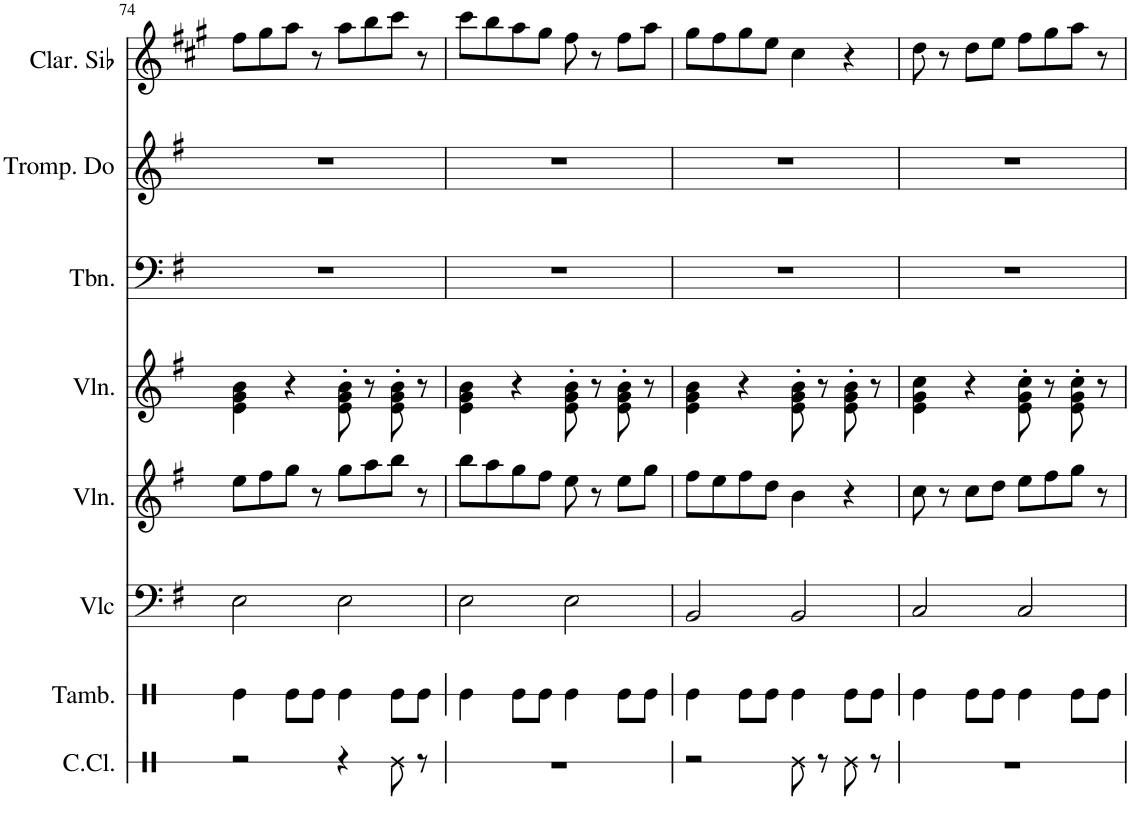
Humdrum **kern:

**kern	**kern	**kern	**kern	**kern	**kern	**kern	**kern
*part8	*part7	*part6	*part5	*part4	*part3	*part2	*part1
*staff8	*staff7	*staff6	*staff5	*staff4	*staff3	*staff2	*staff1
*I"Caisse claire	*I"Tambourin	*I"Violoncelle	*I"Violon	*I"Violon	*I"Trombone	*I"Trompette en Do	*I"Clarinette en Sib
*I'C.Cl.	*I'Tamb.	*I'Vlc	*I'Vln.	*I'Vln.	*I'Tbn.	*I'Tromp. Do	*I'Clar. Sib
!!LO:PB:g=z
*clefX	*clefX	*clefF4	*clefG2	*clefG2	*clefF4	*clefG2	*clefG2
*	*	*	*	*	*	*Trd1c2	*Trd1c2
*k[]	*k[]	*k[f#]	*k[f#]	*k[f#]	*k[f#]	*k[f#]	*k[f#c#g#]
*M4/4	*M4/4	*M4/4	*M4/4	*M4/4	*M4/4	*M4/4	*M4/4
=74	=74	=74	=74	=74	=74	=74	=74
2r	4Re\	2E\	8ee\L	4e\ 4g\ 4b\	1r	1r	8ff#\L
.	.	.	8ff#\	.	.	.	8gg#\
.	8Re\L	.	8gg\J	4r	.	.	8aa\J
.	8Re\J	.	8r	.	.	.	8r
4r	4Re\	2E\	8gg\L	8e\' 8g\' 8b\'	.	.	8aa\L
.	.	.	8aa\	8r	.	.	8bb\
8Re\	8Re\L	.	8bb\J	8e\' 8g\' 8b\'	.	.	8ccc#\J
8r	8Re\J	.	8r	8r	.	.	8r
=75	=75	=75	=75	=75	=75	=75	=75
1r	4Re\	2E\	8bb\L	4e\ 4g\ 4b\	1r	1r	8ccc#\L
.	.	.	8aa\	.	.	.	8bb\
.	8Re\L	.	8gg\	4r	.	.	8aa\
.	8Re\J	.	8ff#\J	.	.	.	8gg#\J
.	4Re\	2E\	8ee\	8e\' 8g\' 8b\'	.	.	8ff#\
.	.	.	8r	8r	.	.	8r
.	8Re\L	.	8ee\L	8e\' 8g\' 8b\'	.	.	8ff#\L
.	8Re\J	.	8gg\J	8r	.	.	8aa\J
=76	=76	=76	=76	=76	=76	=76	=76
2r	4Re\	2BB/	8ff#\L	4e\ 4g\ 4b\	1r	1r	8gg#\L
.	.	.	8ee\	.	.	.	8ff#\
.	8Re\L	.	8ff#\	4r	.	.	8gg#\
.	8Re\J	.	8dd\J	.	.	.	8ee\J
8Re\	4Re\	2BB/	4b\	8e\' 8g\' 8b\'	.	.	4cc#\
8r	.	.	.	8r	.	.	.
8Re\	8Re\L	.	4r	8e\' 8g\' 8b\'	.	.	4r
8r	8Re\J	.	.	8r	.	.	.
=77	=77	=77	=77	=77	=77	=77	=77
1r	4Re\	2C/	8cc\	4e\ 4g\ 4cc\	1r	1r	8dd\
.	.	.	8r	.	.	.	8r
.	8Re\L	.	8cc\L	4r	.	.	8dd\L
.	8Re\J	.	8dd\J	.	.	.	8ee\J
.	4Re\	2C/	8ee\L	8e\' 8g\' 8cc\'	.	.	8ff#\L
.	.	.	8ff#\	8r	.	.	8gg#\
.	8Re\L	.	8gg\J	8e\' 8g\' 8cc\'	.	.	8aa\J
.	8Re\J	.	8r	8r	.	.	8r
=	=	=	=	=	=	=	=
*-	*-	*-	*-	*-	*-	*-	*-
